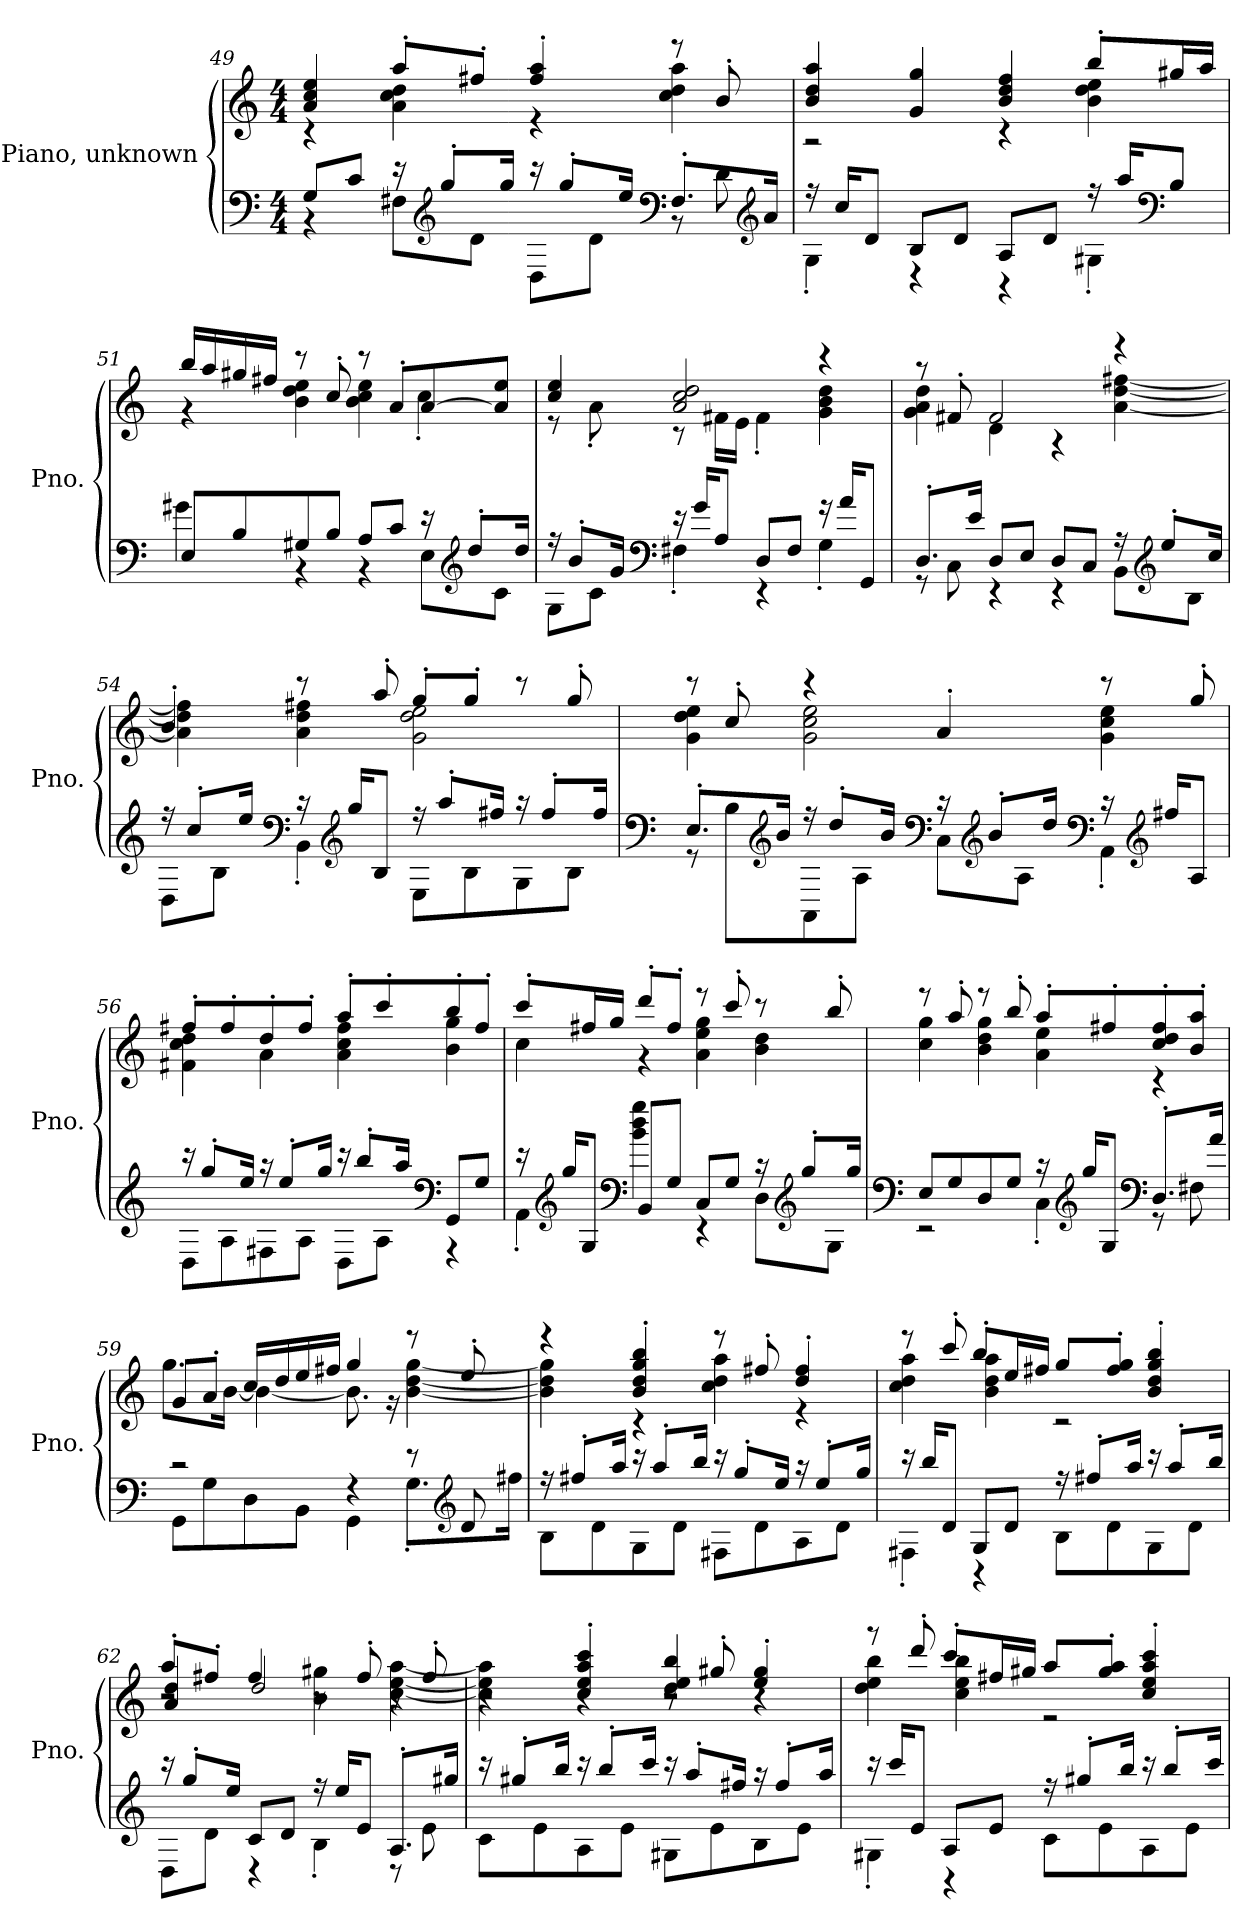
**kern	**kern
*part1	*part1
*staff2	*staff1
*I"Piano, unknown	*
*I'Pno.	*
!!LO:PB:g=z
*clefF4	*clefG2
*k[]	*k[]
*M4/4	*M4/4
=49	=49
*^	*^
8G/L	4r	4a/ 4cc/ 4ee/	4r
8c/J	.	.	.
16r	8F#X\L	8aa'/L	4a\ 4cc\ 4dd\
*clefG2	*	*	*
8gg'/L	.	.	.
.	8d\J	8ff#X'/J	.
16gg/Jk	.	.	.
16r	8D\L	4ff#/' 4aa/'	4r
8gg'/L	.	.	.
.	8d\J	.	.
16ee/Jk	.	.	.
*clefF4	*	*	*
8.F#'/L	8r	8r	4cc\ 4dd\ 4aa\
.	8d\	8b'/	.
*clefG2	*	*	*
16a/Jk	.	.	.
=50	=50	=50	=50
16r	4G'\	4b/ 4dd/ 4aa/	2r
16cc/KL	.	.	.
8d/J	.	.	.
8B/L	4r	4g/ 4gg/	.
8d/J	.	.	.
8A/L	4r	4b/ 4dd/ 4ff/	4r
8d/J	.	.	.
16r	4G#X'\	8bb'/L	4b\ 4dd\ 4ee\
16aa/KL	.	.	.
*clefF4	*	*	*
8B/J	.	16gg#X/L	.
.	.	16aa/JJ	.
!!LO:LB:g=z	!!
=51	=51	=51	=51
8E/L	4g#X\	16bb/LL	4r
.	.	16aa/	.
8B/	.	16gg#X/	.
.	.	16ff#X/JJ	.
8G#X/	4r	8r	4b\ 4dd\ 4ee\
8B/J	.	8cc'/	.
8A/L	4r	8r	4b\ 4cc\ 4ee\
8c/J	.	8a'/L	.
16r	8E\L	[8a/	4cc'\
*clefG2	*	*	*
8dd'/L	.	.	.
.	8c\J	8a/] 8ee/J	.
16dd/Jk	.	.	.
=52	=52	=52	=52
16r	8G\L	4cc/ 4ee/	8r
8b'/L	.	.	.
.	8c\J	.	8a'\
16g/Jk	.	.	.
*clefF4	*	*	*
16r	4F#X'\	2a/ 2cc/ 2dd/	8r
16g/KL	.	.	.
8A/J	.	.	16f#X\LL
.	.	.	16e\JJ
8D/L	4r	.	4f#'\
8F#/J	.	.	.
16r	4G'\	4r	4g\ 4b\ 4dd\
16a/KL	.	.	.
8GG/J	.	.	.
!!LO:LB:g=z	!!
=53	=53	=53	=53
8.D'/L	8r	8r	4g\ 4a\ 4dd\
.	8C\	8f#X'/	.
16e/Jk	.	.	.
8D/L	4r	2f#/	4d\
8E/J	.	.	.
8D/L	4r	.	4r
8C/J	.	.	.
16r	8BB\L	4r	[4a\ [4dd\ [4ff#X\
*clefG2	*	*	*
8ee'/L	.	.	.
.	8B\J	.	.
16cc/Jk	.	.	.
=54	=54	=54	=54
16r	8D\L	4b'/	4a\] 4dd\] 4ff#\]
8cc'/L	.	.	.
.	8B\J	.	.
16ee/Jk	.	.	.
*clefF4	*	*	*
16r	4BB'\	8r	4a\ 4dd\ 4ff#X\
*clefG2	*	*	*
16gg/KL	.	.	.
8B/J	.	8aa'/	.
16r	8E\L	8gg'/L	2g\ 2dd\ 2ee\
8aa'/L	.	.	.
.	8B\	8gg'/J	.
16ff#X/Jk	.	.	.
16r	8G\	8r	.
8ff#'/L	.	.	.
.	8B\J	8gg'/	.
16ff#/Jk	.	.	.
!!LO:LB:g=z	!!
=55	=55	=55	=55
*clefF4	*	*	*
8.E'/L	8r	8r	4g\ 4dd\ 4ee\
.	8B\L	8cc'/	.
*clefG2	*	*	*
16b/Jk	.	.	.
16r	8AA\	4r	2g\ 2cc\ 2ee\
8dd'/L	.	.	.
.	8A\J	.	.
16b/Jk	.	.	.
*clefF4	*	*	*
16r	8C\L	4a'/	.
*clefG2	*	*	*
8b'/L	.	.	.
.	8A\J	.	.
16dd/Jk	.	.	.
*clefF4	*	*	*
16r	4AA'\	8r	4g\ 4cc\ 4ee\
*clefG2	*	*	*
16ff#X/KL	.	.	.
8A/J	.	8gg'/	.
=56	=56	=56	=56
16r	8D\L	8ff#X'/L	4f#X\ 4cc\ 4dd\
8gg'/L	.	.	.
.	8A\	8ff#'/	.
16ee/Jk	.	.	.
16r	8F#X\	8dd'/	4a\
8ee'/L	.	.	.
.	8A\J	8ff#'/J	.
16gg/Jk	.	.	.
16r	8D\L	8aa'/L	4a\ 4cc\ 4ff#\
8bb'/L	.	.	.
.	8A\J	8ccc'/	.
16aa/Jk	.	.	.
*clefF4	*	*	*
8GG/L	4r	8bb'/	4b\ 4gg\
8G/J	.	8ff#'/J	.
!!LO:LB:g=z	!!
=57	=57	=57	=57
16r	4AA'\	8ccc'/L	4cc\
*clefG2	*	*	*
16gg/KL	.	.	.
8G/J	.	16ff#X/L	.
.	.	16gg/JJ	.
*clefF4	*	*	*
8BB/L	4b\ 4dd\ 4gg\	8ddd'/L	4r
8G/J	.	8ff#'/J	.
8C/L	4r	8r	4a\ 4ee\ 4gg\
8G/J	.	8ccc'/	.
16r	8D\L	8r	4b\ 4dd\
*clefG2	*	*	*
8gg'/L	.	.	.
.	8G\J	8bb'/	.
16gg/Jk	.	.	.
=58	=58	=58	=58
*clefF4	*	*	*
8E/L	2r	8r	4cc\ 4gg\
8G/	.	8aa'/	.
8D/	.	8r	4b\ 4dd\ 4gg\
8G/J	.	8bb'/	.
16r	4C'\	8aa'/L	4a\ 4ee\
*clefG2	*	*	*
16gg/KL	.	.	.
8G/J	.	8ff#X'/	.
*clefF4	*	*	*
8.D'/L	8r	8cc/' 8dd/' 8ff#/'	4r
.	8F#X\	8b/' 8aa/'J	.
16a/Jk	.	.	.
!!LO:LB:g=z	!!
=59	=59	=59	=59
2r	8GG\L	8g/L	8.gg\L
.	8G\	8a'/J	.
.	.	.	[16b\Jk
.	8D\	16cc/LL	4b\_
.	.	16dd/	.
.	8BB\J	16ee/	.
.	.	16ff#X/JJ	.
4r	4GG\	4gg/	8.b\]
.	.	.	16r
8r	8.G'\L	8r	[4b\ [4dd\ [4gg\
*clefG2	*	*	*
8d/	.	8ee'/	.
.	16ff#X\Jk	.	.
=60	=60	=60	=60
16r	8B\L	4r	4b\] 4dd\] 4gg\]
8ff#X'/L	.	.	.
.	8d\	.	.
16aa/Jk	.	.	.
16r	8G\	4b/' 4dd/' 4gg/' 4bb/'	4r
8aa'/L	.	.	.
.	8d\J	.	.
16bb/Jk	.	.	.
16r	8F#X\L	8r	4cc\ 4dd\ 4aa\
8gg'/L	.	.	.
.	8d\	8ff#X'/	.
16ee/Jk	.	.	.
16r	8A\	4dd/' 4ff#/'	4r
8ee'/L	.	.	.
.	8d\J	.	.
16gg/Jk	.	.	.
!!LO:PB:g=z	!!
=61	=61	=61	=61
16r	4F#X'\	8r	4cc\ 4dd\ 4aa\
16bb/KL	.	.	.
8d/J	.	8ccc'/	.
8G/L	4r	8bb'/L	4b\ 4dd\ 4aa\
8d/J	.	16ee/L	.
.	.	16ff#X/JJ	.
16r	8B\L	8gg/L	2r
8ff#X'/L	.	.	.
.	8d\	8ff#/' 8gg/'J	.
16aa/Jk	.	.	.
16r	8G\	4b/' 4dd/' 4gg/' 4bb/'	.
8aa'/L	.	.	.
.	8d\J	.	.
16bb/Jk	.	.	.
=62	=62	=62	=62
*	*	*	*^
16r	8D\L	8aa'/L	2r	4a/ 4dd/
8gg'/L	.	.	.	.
.	8d\J	8ff#X'/J	.	.
16ee/Jk	.	.	.	.
8c/L	4r	4ff#/	.	2dd/
8d/J	.	.	.	.
16r	4B'\	8r	4b\ 4gg#X\	.
16ee/KL	.	.	.	.
8e/J	.	8ff#'/	.	.
8.A'/L	8r	8r	[4cc\ [4ee\ [4aa\	4r
.	8e\	8ff#'/	.	.
16gg#X/Jk	.	.	.	.
!!LO:LB:g=z	!!	!!
=63	=63	=63	=63	=63
16r	8c\L	4r	4cc\] 4ee\] 4aa\]	2r
8gg#X'/L	.	.	.	.
.	8e\	.	.	.
16bb/Jk	.	.	.	.
16r	8A\	4cc/' 4ee/' 4aa/' 4ccc/'	4r	.
8bb'/L	.	.	.	.
.	8e\J	.	.	.
16ccc/Jk	.	.	.	.
16r	8G#X\L	8r	2r	4dd/ 4ee/ 4bb/
8aa'/L	.	.	.	.
.	8e\	8gg#X'/	.	.
16ff#X/Jk	.	.	.	.
16r	8B\	4ee/' 4gg#/'	.	4r
8ff#'/L	.	.	.	.
.	8e\J	.	.	.
16aa/Jk	.	.	.	.
*	*	*	*v	*v
=64	=64	=64	=64
16r	4G#X'\	8r	4dd\ 4ee\ 4bb\
16ccc/KL	.	.	.
8e/J	.	8ddd'/	.
8A/L	4r	8ccc'/L	4cc\ 4ee\ 4bb\
8e/J	.	16ff#X/L	.
.	.	16gg#X/JJ	.
16r	8c\L	8aa/L	2r
8gg#X'/L	.	.	.
.	8e\	8gg#/' 8aa/'J	.
16bb/Jk	.	.	.
16r	8A\	4cc/' 4ee/' 4aa/' 4ccc/'	.
8bb'/L	.	.	.
.	8e\J	.	.
16ccc/Jk	.	.	.
*v	*v	*	*
*	*v	*v
=	=
*-	*-
